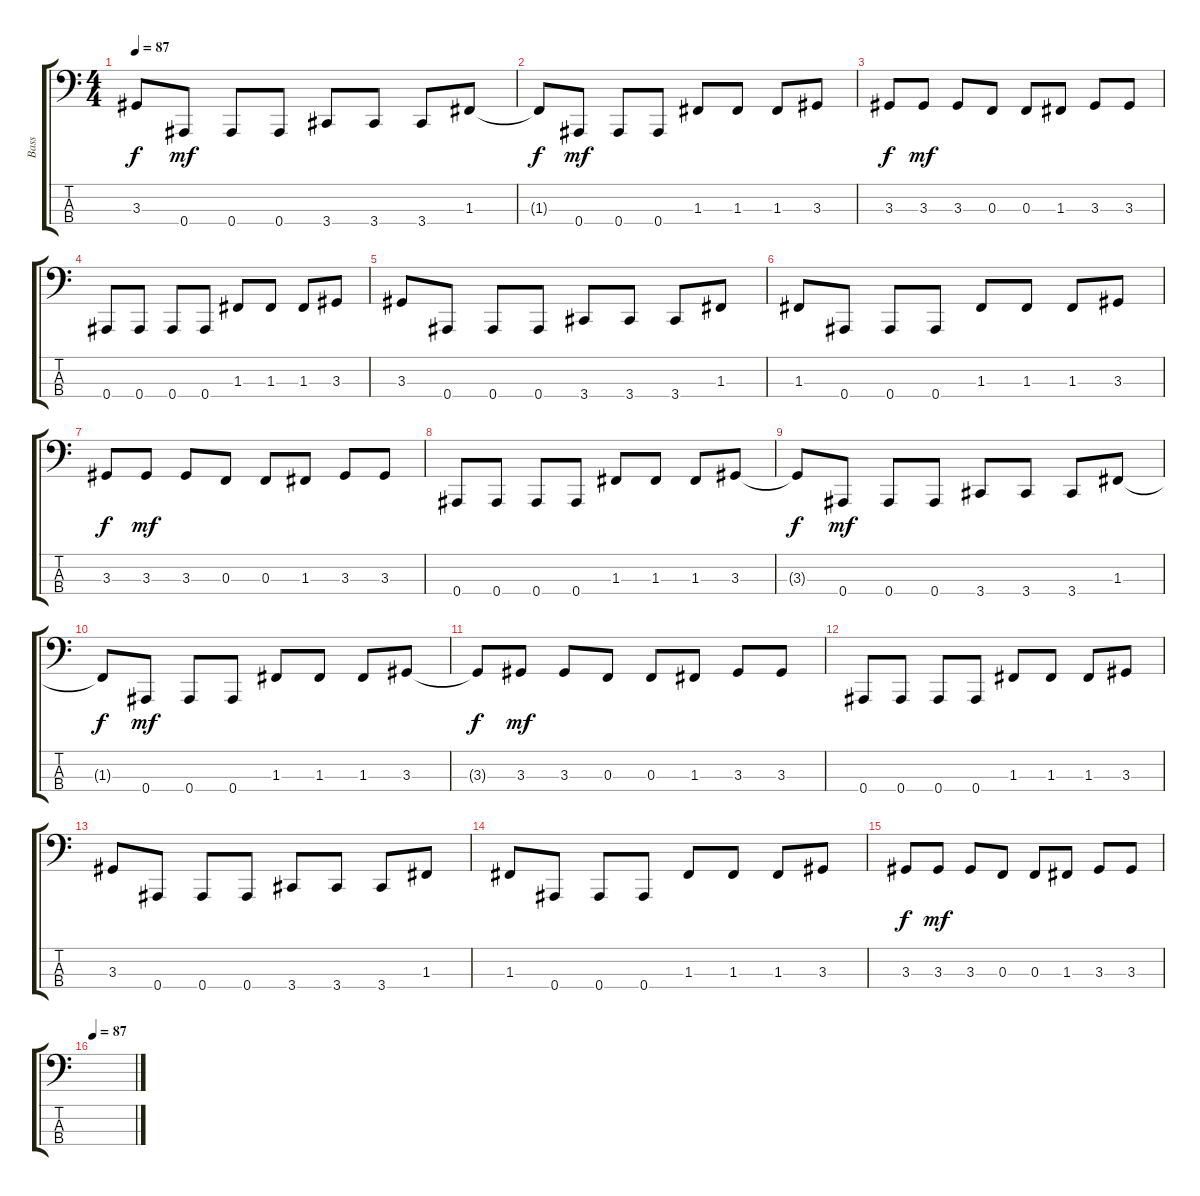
\track ("Bass" "Bass") {instrument electricbassfinger}
\staff {score tabs}
\tuning (Eb2 Bb1 F1 Bb0) {hide}
\ts (4 4)
\tempo 87
\clef f4
\ks c
3.3{t}.8{dy f} 0.4.8{dy mf} 0.4.8 0.4.8 3.4.8 3.4.8 3.4.8 1.3.8 |
1.3{t}.8{dy f} 0.4.8{dy mf} 0.4.8 0.4.8 1.3.8 1.3.8 1.3.8 3.3.8 |
3.3.8{dy f} 3.3.8{dy mf} 3.3.8 0.3.8 0.3.8 1.3.8 3.3.8 3.3.8 |
0.4.8 0.4.8 0.4.8 0.4.8 1.3.8 1.3.8 1.3.8 3.3.8 |
3.3.8 0.4.8 0.4.8 0.4.8 3.4.8 3.4.8 3.4.8 1.3.8 |
1.3.8 0.4.8 0.4.8 0.4.8 1.3.8 1.3.8 1.3.8 3.3.8 |
3.3.8{dy f} 3.3.8{dy mf} 3.3.8 0.3.8 0.3.8 1.3.8 3.3.8 3.3.8 |
0.4.8 0.4.8 0.4.8 0.4.8 1.3.8 1.3.8 1.3.8 3.3.8 |
3.3{t}.8{dy f} 0.4.8{dy mf} 0.4.8 0.4.8 3.4.8 3.4.8 3.4.8 1.3.8 |
1.3{t}.8{dy f} 0.4.8{dy mf} 0.4.8 0.4.8 1.3.8 1.3.8 1.3.8 3.3.8 |
3.3{t}.8{dy f} 3.3.8{dy mf} 3.3.8 0.3.8 0.3.8 1.3.8 3.3.8 3.3.8 |
0.4.8 0.4.8 0.4.8 0.4.8 1.3.8 1.3.8 1.3.8 3.3.8 |
3.3.8 0.4.8 0.4.8 0.4.8 3.4.8 3.4.8 3.4.8 1.3.8 |
1.3.8 0.4.8 0.4.8 0.4.8 1.3.8 1.3.8 1.3.8 3.3.8 |
3.3.8{dy f} 3.3.8{dy mf} 3.3.8 0.3.8 0.3.8 1.3.8 3.3.8 3.3.8 |
\tempo 87
